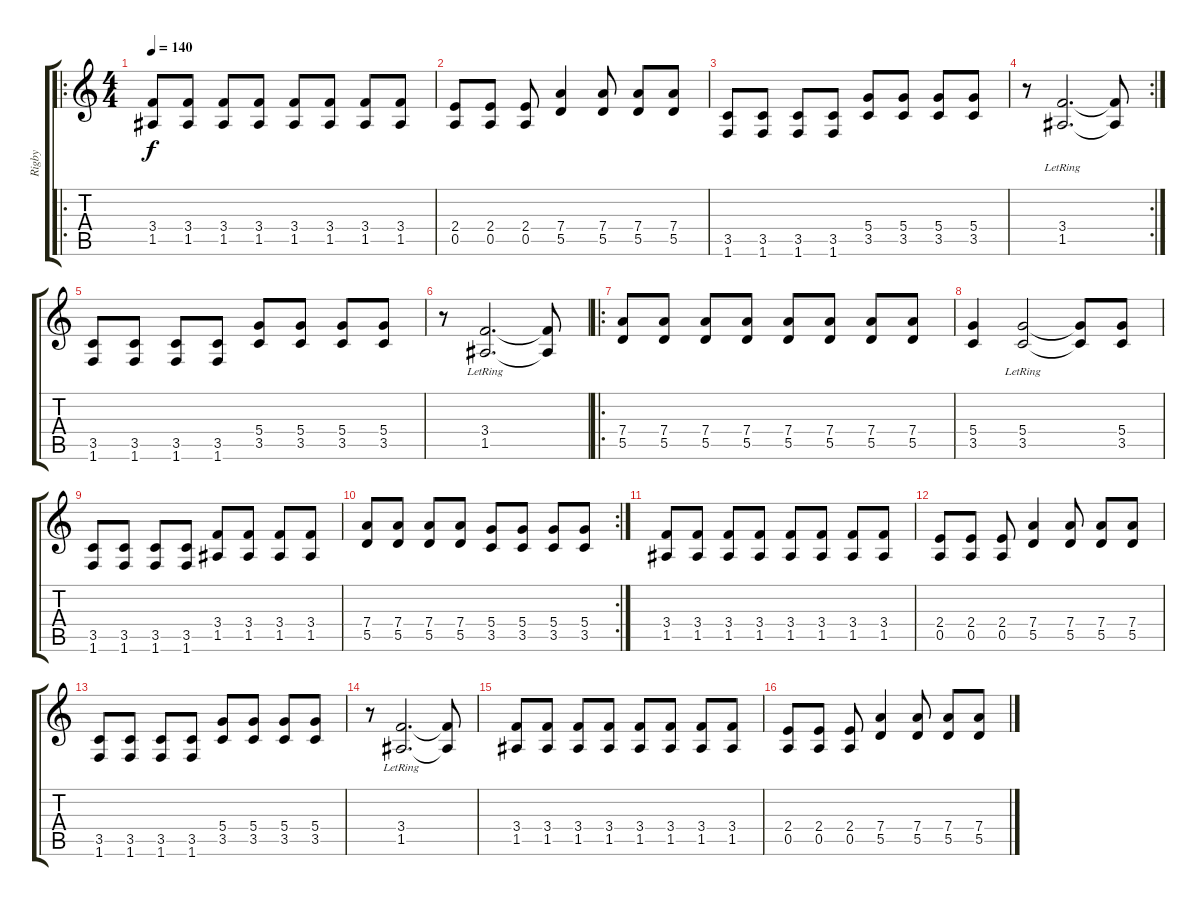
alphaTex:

\track ("Rigby" "Rigby") {instrument overdrivenguitar}
\staff {score tabs}
\tuning (E4 B3 G3 D3 A2 E2) {hide}
\ro
\ts (4 4)
\tempo 140
\clef g2
\ks c
(3.4 1.5).8{dy f} (3.4 1.5).8 (3.4 1.5).8 (3.4 1.5).8 (3.4 1.5).8 (3.4 1.5).8 (3.4 1.5).8 (3.4 1.5).8 |
(2.4 0.5).8 (2.4 0.5).8 (2.4 0.5).8 (7.4 5.5).4 (7.4 5.5).8 (7.4 5.5).8 (7.4 5.5).8 |
(3.5 1.6).8 (3.5 1.6).8 (3.5 1.6).8 (3.5 1.6).8 (5.4 3.5).8 (5.4 3.5).8 (5.4 3.5).8 (5.4 3.5).8 |
\rc 2
r.8 (3.4 1.5{lr}).2{d} (3.4{t} 1.5{t}).8 |
(3.5 1.6).8 (3.5 1.6).8 (3.5 1.6).8 (3.5 1.6).8 (5.4 3.5).8 (5.4 3.5).8 (5.4 3.5).8 (5.4 3.5).8 |
r.8 (3.4{lr} 1.5).2{d} (3.4{t} 1.5{t}).8 |
\ro
(7.4 5.5).8 (7.4 5.5).8 (7.4 5.5).8 (7.4 5.5).8 (7.4 5.5).8 (7.4 5.5).8 (7.4 5.5).8 (7.4 5.5).8 |
(5.4 3.5).4 (5.4 3.5{lr}).2 (5.4{t} 3.5{t}).8 (5.4 3.5).8 |
(3.5 1.6).8 (3.5 1.6).8 (3.5 1.6).8 (3.5 1.6).8 (3.4 1.5).8 (3.4 1.5).8 (3.4 1.5).8 (3.4 1.5).8 |
\rc 2
(7.4 5.5).8 (7.4 5.5).8 (7.4 5.5).8 (7.4 5.5).8 (5.4 3.5).8 (5.4 3.5).8 (5.4 3.5).8 (5.4 3.5).8 |
(3.4 1.5).8 (3.4 1.5).8 (3.4 1.5).8 (3.4 1.5).8 (3.4 1.5).8 (3.4 1.5).8 (3.4 1.5).8 (3.4 1.5).8 |
(2.4 0.5).8 (2.4 0.5).8 (2.4 0.5).8 (7.4 5.5).4 (7.4 5.5).8 (7.4 5.5).8 (7.4 5.5).8 |
(3.5 1.6).8 (3.5 1.6).8 (3.5 1.6).8 (3.5 1.6).8 (5.4 3.5).8 (5.4 3.5).8 (5.4 3.5).8 (5.4 3.5).8 |
r.8 (3.4{lr} 1.5).2{d} (3.4{t} 1.5{t}).8 |
(3.4 1.5).8 (3.4 1.5).8 (3.4 1.5).8 (3.4 1.5).8 (3.4 1.5).8 (3.4 1.5).8 (3.4 1.5).8 (3.4 1.5).8 |
(2.4 0.5).8 (2.4 0.5).8 (2.4 0.5).8 (7.4 5.5).4 (7.4 5.5).8 (7.4 5.5).8 (7.4 5.5).8
